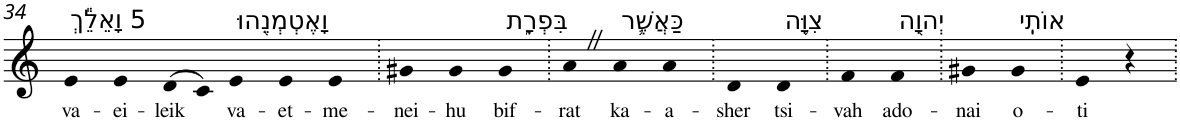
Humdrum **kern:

**kern	**text
*part1	*part1
*staff1	*staff1
*I"Piano	*
*I'Pno	*
!!LO:PB:g=z
*clefG2	*
*k[]	*
=34	=34
!LO:TX:a:t=5 וָאֵלֵ֕ךְ	!
!	!LO:LY:b
4e	va-
!	!LO:LY:b
4e	-ei-
!	!LO:LY:b
(>8d	-leik
8c)	.
!LO:TX:a:t=וָאֶטְמְנֵ֖הוּ	!
!	!LO:LY:b
4e	va-
!	!LO:LY:b
4e	-et-
!	!LO:LY:b
4e	-me-
=35.	=35.
!	!LO:LY:b
4g#X	-nei-
!	!LO:LY:b
4g#	-hu
!LO:TX:a:t=בִּפְרָ֑ת	!
!	!LO:LY:b
4g#	bif-
=36.	=36.
!	!LO:LY:b
4aZ	-rat
!LO:TX:a:t=כַּאֲשֶׁ֛ר	!
!	!LO:LY:b
4a	ka-
!	!LO:LY:b
4a	-a-
=37.	=37.
!	!LO:LY:b
4d	-sher
!LO:TX:a:t=צִוָּ֥ה	!
!	!LO:LY:b
4d	tsi-
=38.	=38.
!	!LO:LY:b
4f	-vah
!LO:TX:a:t=יְהוָ֖ה	!
!	!LO:LY:b
4f	ado-
=39.	=39.
!	!LO:LY:b
4g#X	-nai
!LO:TX:a:t=אוֹתִֽי	!
!	!LO:LY:b
4g#	o-
=40.	=40.
!	!LO:LY:b
4e	-ti
4r	.
=.	=.
*-	*-
